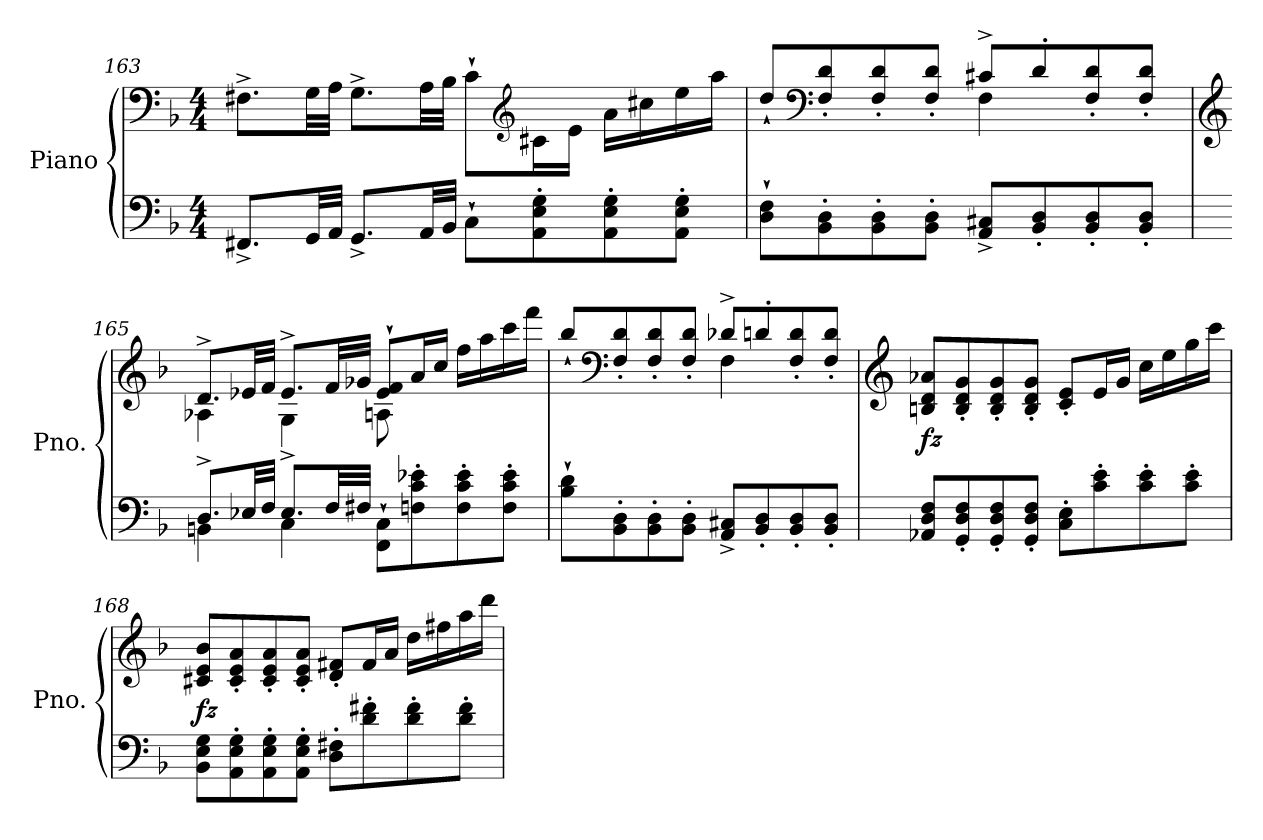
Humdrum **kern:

**kern	**kern	**dynam
*part1	*part1	*part1
*staff2	*staff1	*staff1/2
*I"Piano	*	*
*I'Pno.	*	*
*clefF4	*clefF4	*
*k[b-]	*k[b-]	*
*M4/4	*M4/4	*
=163	=163	=163
8.FF#X^/L	8.F#X^\L	.
32GG/LL	32G\LL	.
32AA/JJJ	32A\JJJ	.
8.GG^/L	8.G^\L	.
32AA/LL	32A\LL	.
32BB-/JJJ	32B-\JJJ	.
8C`\L	8c`\L	.
*	*clefG2	*
8AA\' 8E\' 8G\'	16c#X\L	.
.	16e\JJ	.
8AA\' 8E\' 8G\'	16a\LL	.
.	16cc#X\	.
8AA\' 8E\' 8G\'J	16ee\	.
.	16aa\JJ	.
!!LO:LB:g=z
=164	=164	=164
*	*^	*
8D\` 8F\`L	8dd`/L	2ryy	.
*	*clefF4	*	*
8BB-\' 8D\'	8F/' 8d/'	.	.
8BB-\' 8D\'	8F/' 8d/'	.	.
8BB-\' 8D\'J	8F/' 8d/'J	.	.
8AA/^ 8C#X/^L	8c#X^/L	4F\	.
8BB-/' 8D/'	8d'/	.	.
8BB-/' 8D/'	8F/' 8d/'	4ryy	.
8BB-/' 8D/'J	8F/' 8d/'J	.	.
=165	=165	=165	=165
*	*clefG2	*	*
*^	*	*	*
8.D^/L	4BBn\	8.d^/L	4A-X\	.
32E-X/LL	.	32e-X/LL	.	.
32F/JJJ	.	32f/JJJ	.	.
8.E-^/L	4C\	8.e-^/L	4G\	.
32F/LL	.	32f/LL	.	.
32F#X/JJJ	.	32g-X/JJJ	.	.
8FF\` 8C\`L	2ryy	8e-/` 8f/`L	8An\	.
8Fn\' 8c\' 8e-X\'	.	16a/L	4.ryy	.
.	.	16cc/JJ	.	.
8F\' 8c\' 8e-\'	.	16ff\LL	.	.
.	.	16aa\	.	.
8F\' 8c\' 8e-\'J	.	16ccc\	.	.
.	.	16fff\JJ	.	.
*v	*v	*	*	*
=166	=166	=166	=166
8B-\` 8d\`L	8bb-`/L	2ryy	.
*	*clefF4	*	*
8BB-\' 8D\'	8F/' 8d/'	.	.
8BB-\' 8D\'	8F/' 8d/'	.	.
8BB-\' 8D\'J	8F/' 8d/'J	.	.
8AA/^ 8C#X/^L	8d-X^/L	4F\	.
8BB-/' 8D/'	8dn'/	.	.
8BB-/' 8D/'	8F/' 8d/'	4ryy	.
8BB-/' 8D/'J	8F/' 8d/'J	.	.
*	*v	*v	*
!!LO:LB:g=z
=167	=167	=167
*	*clefG2	*
!	!	!LO:DY:b
8AA-X/ 8D/ 8F/L	8Bn/ 8d/ 8a-X/L	fz
8GG/' 8D/' 8F/'	8B/' 8d/' 8g/'	.
8GG/' 8D/' 8F/'	8B/' 8d/' 8g/'	.
8GG/' 8D/' 8F/'J	8B/' 8d/' 8g/'J	.
8C\' 8E\'L	8c/' 8e/'L	.
8c\' 8e\'	16e/L	.
.	16g/JJ	.
8c\' 8e\'	16cc\LL	.
.	16ee\	.
8c\' 8e\'J	16gg\	.
.	16ccc\JJ	.
=168	=168	=168
!	!	!LO:DY:b
8BB-\ 8E\ 8G\L	8c#X/ 8e/ 8b-/L	fz
8AA\' 8E\' 8G\'	8c#/' 8e/' 8a/'	.
8AA\' 8E\' 8G\'	8c#/' 8e/' 8a/'	.
8AA\' 8E\' 8G\'J	8c#/' 8e/' 8a/'J	.
8D\' 8F#X\'L	8d/' 8f#X/'L	.
8d\' 8f#X\'	16f#/L	.
.	16a/JJ	.
8d\' 8f#\'	16dd\LL	.
.	16ff#X\	.
8d\' 8f#\'J	16aa\	.
.	16ddd\JJ	.
=	=	=
*-	*-	*-
